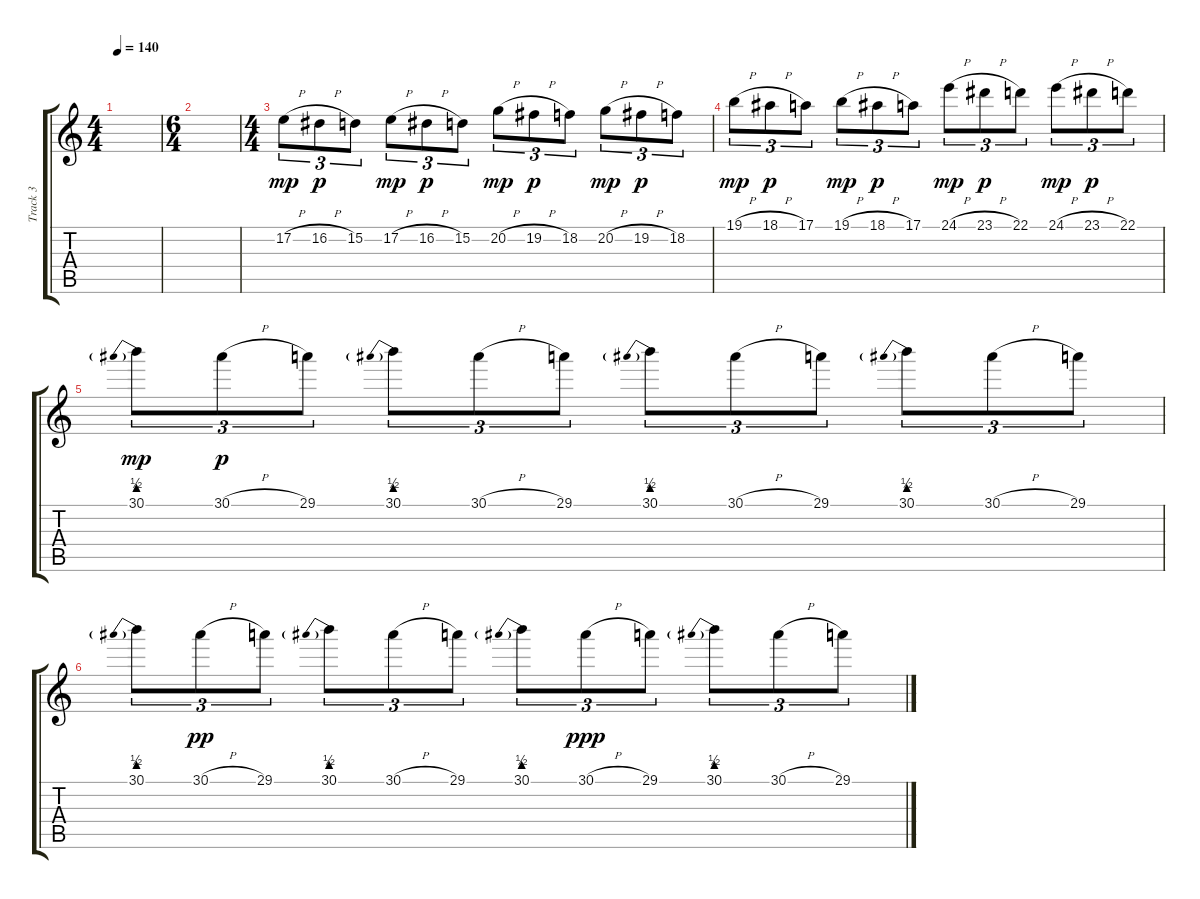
\track ("Track 3" "Track 3") {instrument flute}
\staff {score tabs}
\tuning (E4 B3 G3 D3 A2 E2) {hide}
\ts (4 4)
\tempo 140
\clef g2
\ks c
|
\ts (6 4)
|
\ts (4 4)
17.2{h}.8{tu (3 2) dy mp volume 11 instrument lead2sawtooth} 16.2{h}.8{tu (3 2) dy p} 15.2.8{tu (3 2)} 17.2{h}.8{tu (3 2) dy mp} 16.2{h}.8{tu (3 2) dy p} 15.2.8{tu (3 2)} 20.2{h}.8{tu (3 2) dy mp} 19.2{h}.8{tu (3 2) dy p} 18.2.8{tu (3 2)} 20.2{h}.8{tu (3 2) dy mp} 19.2{h}.8{tu (3 2) dy p} 18.2.8{tu (3 2)} |
19.1{h}.8{tu (3 2) dy mp} 18.1{h}.8{tu (3 2) dy p} 17.1.8{tu (3 2)} 19.1{h}.8{tu (3 2) dy mp} 18.1{h}.8{tu (3 2) dy p} 17.1.8{tu (3 2)} 24.1{h}.8{tu (3 2) dy mp} 23.1{h}.8{tu (3 2) dy p} 22.1.8{tu (3 2)} 24.1{h}.8{tu (3 2) dy mp} 23.1{h}.8{tu (3 2) dy p} 22.1.8{tu (3 2)} |
30.1{be (prebend 0 2 60 2)}.8{tu (3 2) dy mp} 30.1{h}.8{tu (3 2) dy p} 29.1.8{tu (3 2)} 30.1{be (prebend 0 2 60 2)}.8{tu (3 2)} 30.1{h}.8{tu (3 2)} 29.1.8{tu (3 2)} 30.1{be (prebend 0 2 60 2)}.8{tu (3 2)} 30.1{h}.8{tu (3 2)} 29.1.8{tu (3 2)} 30.1{be (prebend 0 2 60 2)}.8{tu (3 2)} 30.1{h}.8{tu (3 2)} 29.1.8{tu (3 2)} |
30.1{be (prebend 0 2 60 2)}.8{tu (3 2)} 30.1{h}.8{tu (3 2) dy pp} 29.1.8{tu (3 2)} 30.1{be (prebend 0 2 60 2)}.8{tu (3 2)} 30.1{h}.8{tu (3 2)} 29.1.8{tu (3 2)} 30.1{be (prebend 0 2 60 2)}.8{tu (3 2)} 30.1{h}.8{tu (3 2) dy ppp} 29.1.8{tu (3 2)} 30.1{be (prebend 0 2 60 2)}.8{tu (3 2)} 30.1{h}.8{tu (3 2)} 29.1.8{tu (3 2)}
